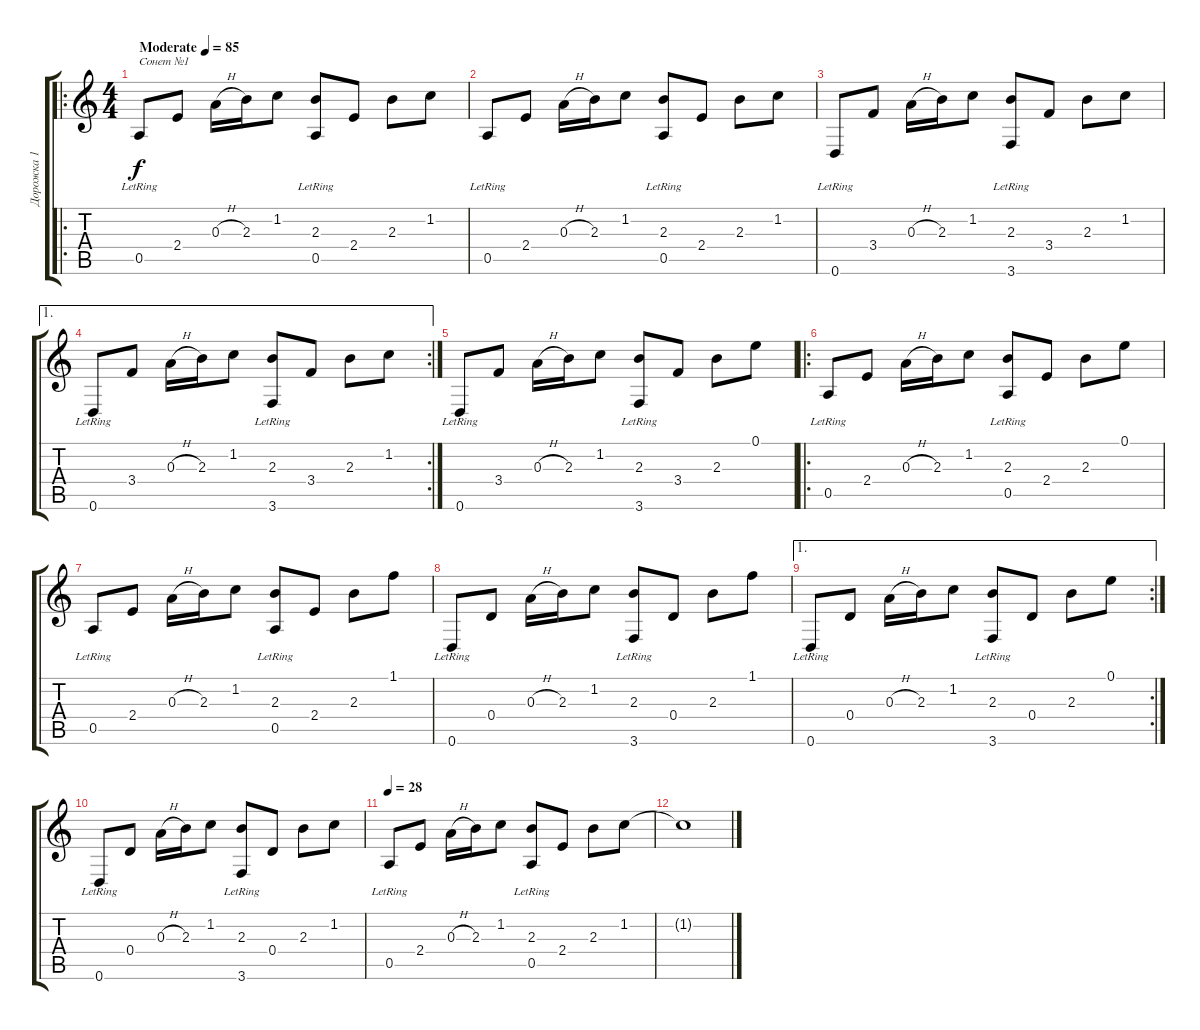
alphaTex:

\track ("Дорожка 1" "Дорожка 1") {instrument acousticguitarsteel}
\staff {score tabs}
\tuning (E4 B3 A3 D3 A2 D2) {hide}
\ro
\ts (4 4)
\tempo (85 "Moderate")
\clef g2
\ks c
0.5{lr}.8{txt "Сонет №1" dy f instrument acousticguitarsteel} 2.4.8 0.3{h}.16 2.3.16 1.2.8 (2.3 0.5{lr}).8 2.4.8 2.3.8 1.2.8 |
0.5{lr}.8 2.4.8 0.3{h}.16 2.3.16 1.2.8 (2.3 0.5{lr}).8 2.4.8 2.3.8 1.2.8 |
0.6{lr}.8 3.4.8 0.3{h}.16 2.3.16 1.2.8 (2.3 3.6{lr}).8 3.4.8 2.3.8 1.2.8 |
\ae 1
\rc 2
0.6{lr}.8 3.4.8 0.3{h}.16 2.3.16 1.2.8 (2.3 3.6{lr}).8 3.4.8 2.3.8 1.2.8 |
0.6{lr}.8 3.4.8 0.3{h}.16 2.3.16 1.2.8 (2.3 3.6{lr}).8 3.4.8 2.3.8 0.1.8 |
\ro
0.5{lr}.8 2.4.8 0.3{h}.16 2.3.16 1.2.8 (2.3 0.5{lr}).8 2.4.8 2.3.8 0.1.8 |
0.5{lr}.8 2.4.8 0.3{h}.16 2.3.16 1.2.8 (2.3 0.5{lr}).8 2.4.8 2.3.8 1.1.8 |
0.6{lr}.8 0.4.8 0.3{h}.16 2.3.16 1.2.8 (2.3 3.6{lr}).8 0.4.8 2.3.8 1.1.8 |
\ae 1
\rc 2
0.6{lr}.8 0.4.8 0.3{h}.16 2.3.16 1.2.8 (2.3 3.6{lr}).8 0.4.8 2.3.8 0.1.8 |
0.6{lr}.8 0.4.8 0.3{h}.16 2.3.16 1.2.8 (2.3 3.6{lr}).8 0.4.8 2.3.8 1.2.8 |
\tempo 28
0.5{lr}.8 2.4.8 0.3{h}.16 2.3.16 1.2.8 (2.3 0.5{lr}).8 2.4.8 2.3.8 1.2.8 |
1.2{t}.1
